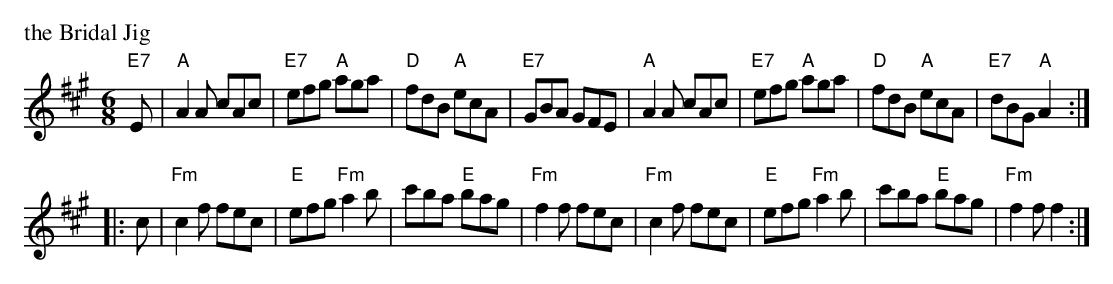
X:1
P: the Bridal Jig
M: 6/8
L: 1/8
K: A
"E7"E \
| "A"A2A cAc | "E7"efg "A"aga | "D"fdB "A"ecA | "E7"GBA GFE \
| "A"A2A cAc | "E7"efg "A"aga | "D"fdB "A"ecA | "E7"dBG "A"A2 :|
K: F#m
|: c \
| "Fm"c2f fec | "E"efg "Fm"a2b | c'ba "E"bag | "Fm"f2f fec \
| "Fm"c2f fec | "E"efg "Fm"a2b | c'ba "E"bag | "Fm"f2f f2 :|
